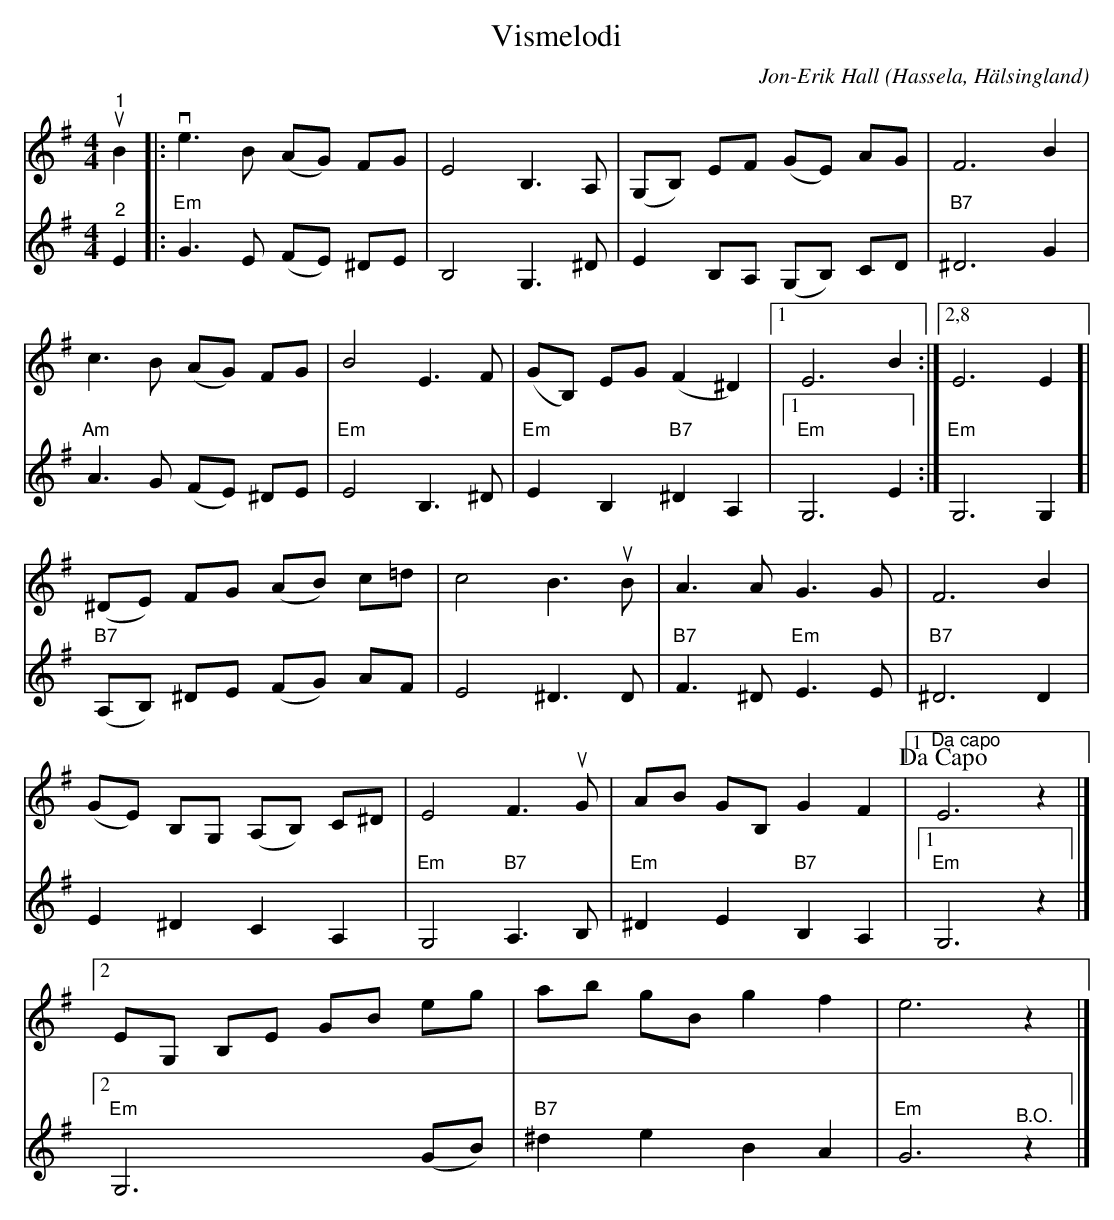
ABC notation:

X:1
T:Vismelodi
C:Jon-Erik Hall
O:Hassela, Hälsingland
L:1/8
M:4/4
K:Em
V:1
"^1"u B2 |:v e3 B (AG) FG | E4 B,3 A, | (G,B,) EF (GE) AG | F6 B2 |
 c3 B (AG) FG | B4 E3 F | (GB,) EG (F2 ^D2) |1 E6 B2 :|2,8  E6 E2 [|
 (^DE) FG (AB) c=d | c4 B3u B |  A3 A G3 G | F6 B2 |
 (GE) B,G, (A,B,) C^D | E4 F3u G | AB GB, G2 F2 |1 !dacapo!"^Da capo"  E6 z2  |]2
EG, B,E GB eg | ab gB g2 f2 | e6 z2 |]
V:2
"^2" E2 |:"Em" G3 E (FE) ^DE | B,4 G,3 ^D | E2 B,A, (G,B,) CD |"B7" ^D6 G2 |
"Am" A3 G (FE) ^DE | "Em" E4 B,3 ^D |"Em" E2 B,2"B7" ^D2 A,2 |1"Em" G,6 E2 :|"Em" G,6 G,2 [|
"B7"(A,B,) ^DE (FG) AF | E4 ^D3 D | "B7" F3 ^D "Em"E3 E |"B7" ^D6 D2 | E2 ^D2 C2 A,2 |
"Em"G,4 "B7" A,3 B, | "Em"^D2 E2 "B7" B,2 A,2 |1"Em" G,6 z2 |]2
"Em" G,6 (GB) | "B7" ^d2 e2 B2 A2 |"Em" G6 "^B.O." z2 |]
